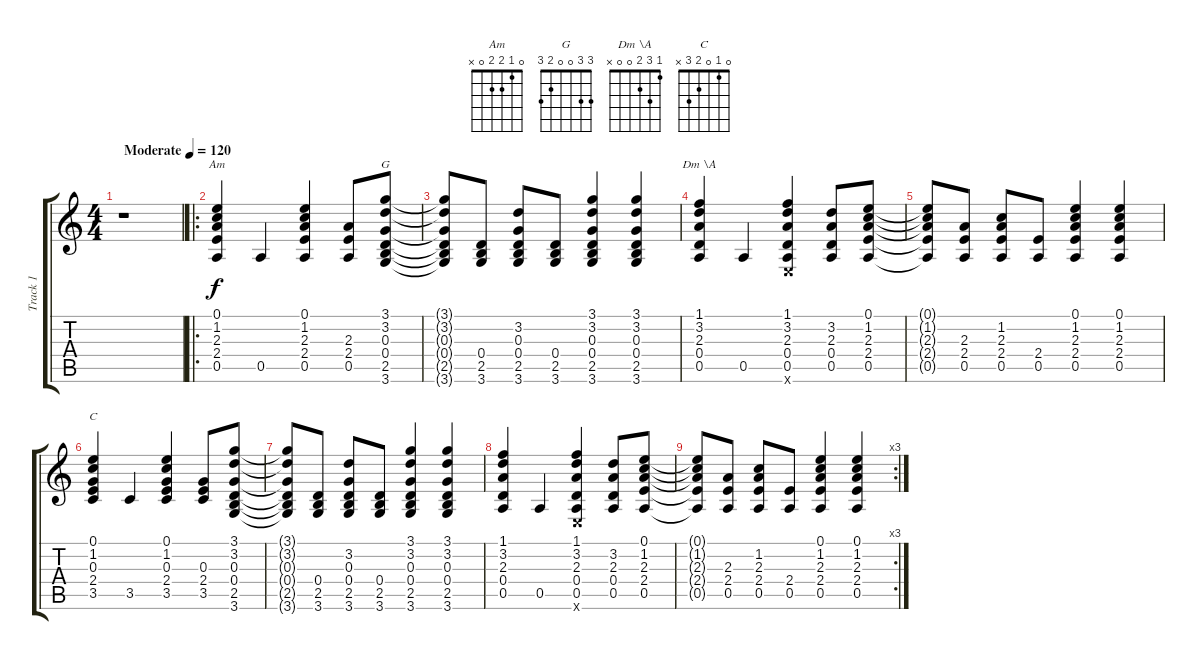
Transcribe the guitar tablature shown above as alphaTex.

\track ("Track 1" "Track 1") {instrument acousticguitarsteel}
\staff {score tabs}
\tuning (E4 B3 G3 D3 A2 E2) {hide}
\chord ("Am" 0 1 2 2 0 x)
\chord ("G" 3 3 0 0 2 3)
\chord ("Dm \\A" 1 3 2 0 0 x)
\chord ("C" 0 1 0 2 3 x)
\ts (4 4)
\tempo (120 "Moderate")
\clef g2
\ks c
r.1{dy f instrument acousticguitarsteel} |
\ro
(0.1 1.2 2.3 2.4 0.5).4{ch "Am"} 0.5.4 (0.1 1.2 2.3 2.4 0.5).4 (2.3 2.4 0.5).8 (3.1 3.2 0.3 0.4 2.5 3.6).8{ch "G"} |
(3.1{t} 3.2{t} 0.3{t} 0.4{t} 2.5{t} 3.6{t}).8 (0.4 2.5 3.6).8 (3.2 0.3 0.4 2.5 3.6).8 (0.4 2.5 3.6).8 (3.1 3.2 0.3 0.4 2.5 3.6).4 (3.1 3.2 0.3 0.4 2.5 3.6).4 |
(1.1 3.2 2.3 0.4 0.5).4{ch "Dm \\A"} 0.5.4 (1.1 3.2 2.3 0.4 0.5 0.6{x}).4 (3.2 2.3 0.4 0.5).8 (0.1 1.2 2.3 2.4 0.5).8 |
(0.1{t} 1.2{t} 2.3{t} 2.4{t} 0.5{t}).8 (2.3 2.4 0.5).8 (1.2 2.3 2.4 0.5).8 (2.4 0.5).8 (0.1 1.2 2.3 2.4 0.5).4 (0.1 1.2 2.3 2.4 0.5).4 |
(0.1 1.2 0.3 2.4 3.5).4{ch "C"} 3.5.4 (0.1 1.2 0.3 2.4 3.5).4 (0.3 2.4 3.5).8 (3.1 3.2 0.3 0.4 2.5 3.6).8 |
(3.1{t} 3.2{t} 0.3{t} 0.4{t} 2.5{t} 3.6{t}).8 (0.4 2.5 3.6).8 (3.2 0.3 0.4 2.5 3.6).8 (0.4 2.5 3.6).8 (3.1 3.2 0.3 0.4 2.5 3.6).4 (3.1 3.2 0.3 0.4 2.5 3.6).4 |
(1.1 3.2 2.3 0.4 0.5).4 0.5.4 (1.1 3.2 2.3 0.4 0.5 0.6{x}).4 (3.2 2.3 0.4 0.5).8 (0.1 1.2 2.3 2.4 0.5).8 |
\rc 3
(0.1{t} 1.2{t} 2.3{t} 2.4{t} 0.5{t}).8 (2.3 2.4 0.5).8 (1.2 2.3 2.4 0.5).8 (2.4 0.5).8 (0.1 1.2 2.3 2.4 0.5).4 (0.1 1.2 2.3 2.4 0.5).4
